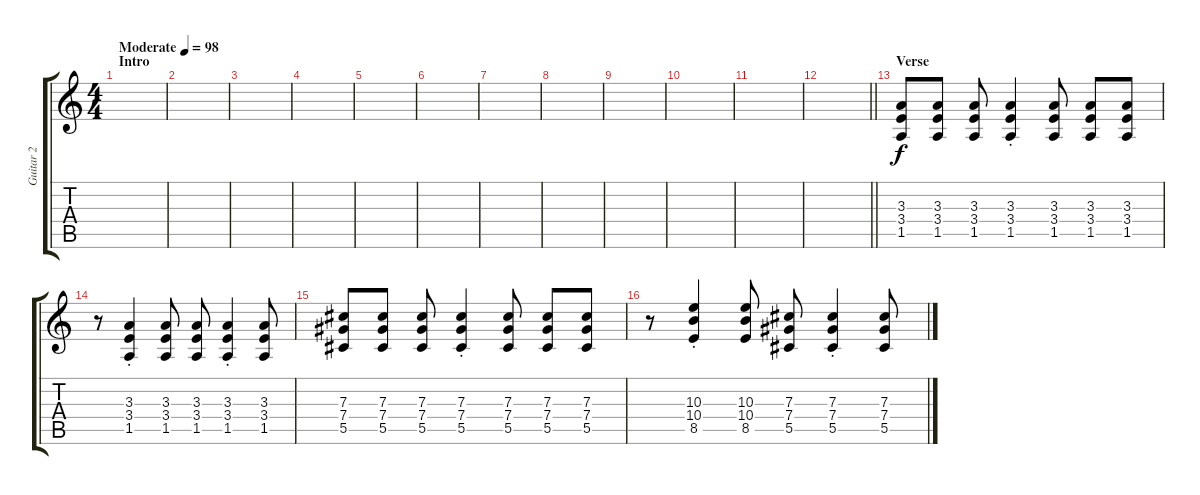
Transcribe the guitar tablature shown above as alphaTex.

\track ("Guitar 2" "Guitar 2") {instrument overdrivenguitar}
\staff {score tabs}
\tuning (Eb4 Bb3 Gb3 Db3 Ab2 Eb2) {hide}
\ts (4 4)
\section ("" "Intro")
\tempo (98 "Moderate")
\clef g2
\ks c
|
|
|
|
|
|
|
|
|
|
|
\barLineRight lightlight
|
\section ("" "Verse")
(3.3 3.4 1.5).8 (3.3 3.4 1.5).8 (3.3 3.4 1.5).8 (3.3{st} 3.4{st} 1.5{st}).4 (3.3 3.4 1.5).8 (3.3 3.4 1.5).8 (3.3 3.4 1.5).8 |
r.8 (3.3{st} 3.4{st} 1.5{st}).4 (3.3 3.4 1.5).8 (3.3 3.4 1.5).8 (3.3{st} 3.4{st} 1.5{st}).4 (3.3 3.4 1.5).8 |
(7.3 7.4 5.5).8 (7.3 7.4 5.5).8 (7.3 7.4 5.5).8 (7.3{st} 7.4{st} 5.5{st}).4 (7.3 7.4 5.5).8 (7.3 7.4 5.5).8 (7.3 7.4 5.5).8 |
r.8 (10.3{st} 10.4{st} 8.5{st}).4 (10.3 10.4 8.5).8 (7.3 7.4 5.5).8 (7.3{st} 7.4{st} 5.5{st}).4 (7.3 7.4 5.5).8
